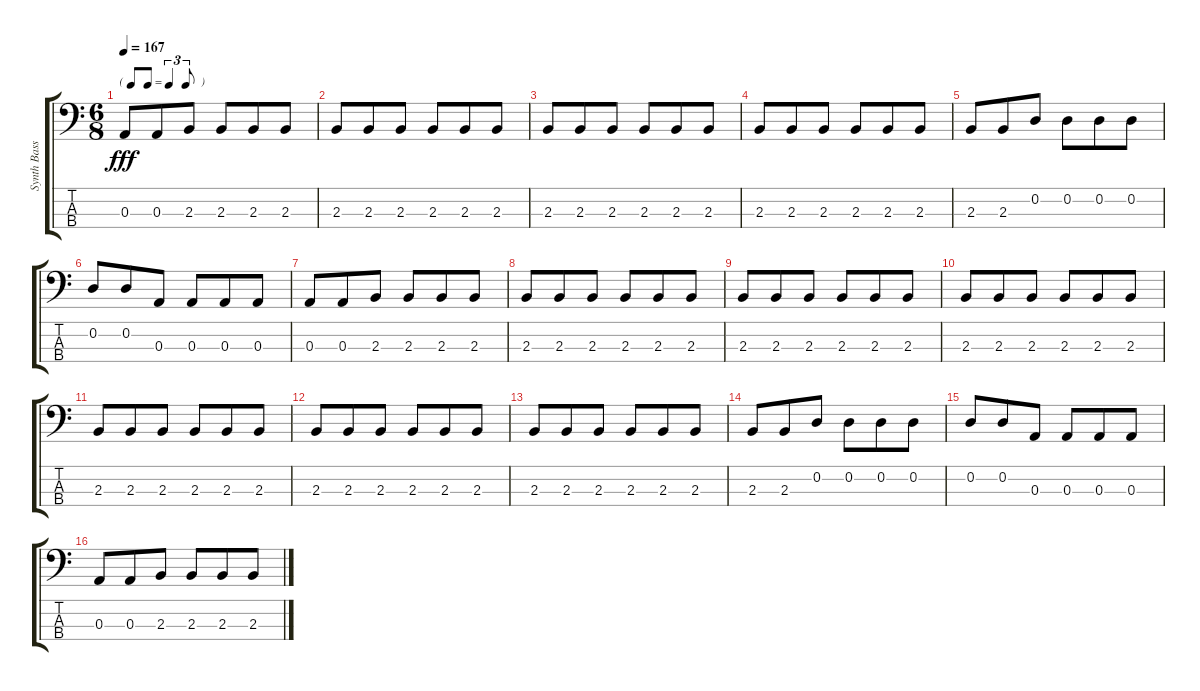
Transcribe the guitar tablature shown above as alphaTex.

\track ("Synth Bass 2 RC" "Synth Bass") {instrument synthbass2}
\staff {score tabs}
\tuning (G2 D2 A1 E1) {hide}
\ts (6 8)
\tf triplet8th
\tempo 167
\clef f4
\ks c
0.3.8{dy fff} 0.3.8 2.3.8 2.3.8 2.3.8 2.3.8 |
2.3.8 2.3.8 2.3.8 2.3.8 2.3.8 2.3.8 |
2.3.8 2.3.8 2.3.8 2.3.8 2.3.8 2.3.8 |
2.3.8 2.3.8 2.3.8 2.3.8 2.3.8 2.3.8 |
2.3.8 2.3.8 0.2.8 0.2.8 0.2.8 0.2.8 |
0.2.8 0.2.8 0.3.8 0.3.8 0.3.8 0.3.8 |
0.3.8 0.3.8 2.3.8 2.3.8 2.3.8 2.3.8 |
2.3.8 2.3.8 2.3.8 2.3.8 2.3.8 2.3.8 |
2.3.8 2.3.8 2.3.8 2.3.8 2.3.8 2.3.8 |
2.3.8 2.3.8 2.3.8 2.3.8 2.3.8 2.3.8 |
2.3.8 2.3.8 2.3.8 2.3.8 2.3.8 2.3.8 |
2.3.8 2.3.8 2.3.8 2.3.8 2.3.8 2.3.8 |
2.3.8 2.3.8 2.3.8 2.3.8 2.3.8 2.3.8 |
2.3.8 2.3.8 0.2.8 0.2.8 0.2.8 0.2.8 |
0.2.8 0.2.8 0.3.8 0.3.8 0.3.8 0.3.8 |
0.3.8 0.3.8 2.3.8 2.3.8 2.3.8 2.3.8
